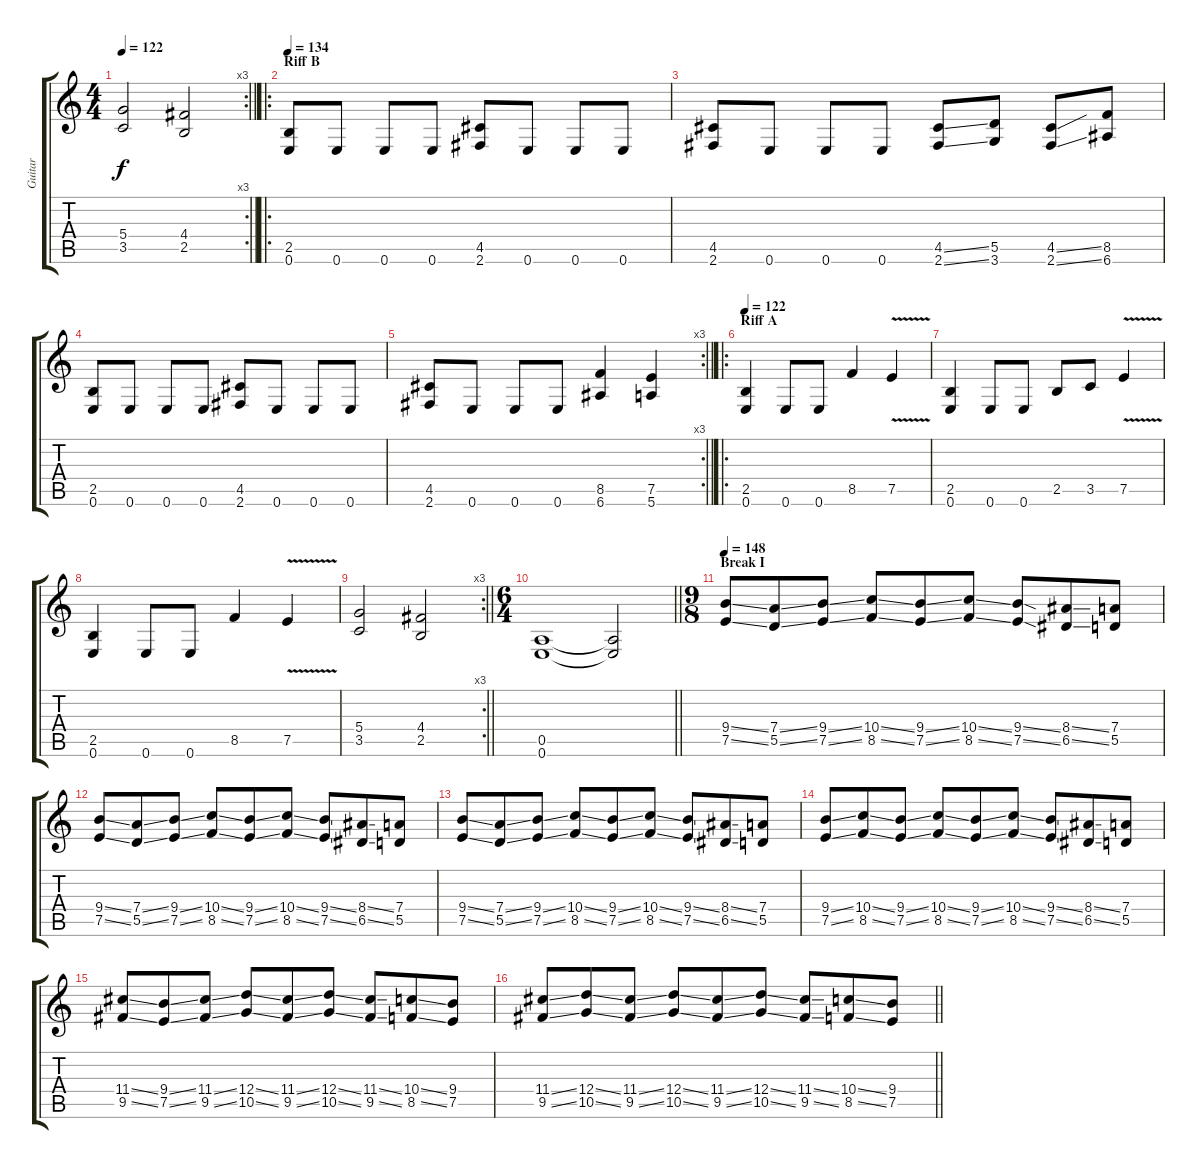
\track ("Guitar" "Guitar") {instrument distortionguitar}
\staff {score tabs}
\tuning (E4 B3 G3 D3 A2 E2) {hide}
\rc 3
\ts (4 4)
\tempo 122
\clef g2
\barLineRight lightlight
\ks c
(5.4 3.5).2{dy f} (4.4 2.5).2 |
\ro
\section ("" "Riff B")
\tempo 134
(2.5 0.6).8 0.6.8 0.6.8 0.6.8 (4.5 2.6).8 0.6.8 0.6.8 0.6.8 |
(4.5 2.6).8 0.6.8 0.6.8 0.6.8 (4.5{ss} 2.6{ss}).8 (5.5 3.6).8 (4.5{ss} 2.6{ss}).8 (8.5 6.6).8 |
(2.5 0.6).8 0.6.8 0.6.8 0.6.8 (4.5 2.6).8 0.6.8 0.6.8 0.6.8 |
\rc 3
\barLineRight lightlight
(4.5 2.6).8 0.6.8 0.6.8 0.6.8 (8.5 6.6).4 (7.5 5.6).4 |
\ro
\section ("" "Riff A")
\tempo 122
(2.5 0.6).4 0.6.8 0.6.8 8.5.4 7.5{v}.4 |
(2.5 0.6).4 0.6.8 0.6.8 2.5.8 3.5.8 7.5{v}.4 |
(2.5 0.6).4 0.6.8 0.6.8 8.5.4 7.5{v}.4 |
\rc 3
\barLineRight lightlight
(5.4 3.5).2 (4.4 2.5).2 |
\ts (6 4)
\barLineRight lightlight
(0.5 0.6).1 (0.5{t} 0.6{t}).2 |
\ts (9 8)
\section ("" "Break I")
\tempo 148
(9.4{ss} 7.5{ss}).8 (7.4{ss} 5.5{ss}).8 (9.4{ss} 7.5{ss}).8 (10.4{ss} 8.5{ss}).8 (9.4{ss} 7.5{ss}).8 (10.4{ss} 8.5{ss}).8 (9.4{ss} 7.5{ss}).8 (8.4{ss} 6.5{ss}).8 (7.4 5.5).8 |
(9.4{ss} 7.5{ss}).8 (7.4{ss} 5.5{ss}).8 (9.4{ss} 7.5{ss}).8 (10.4{ss} 8.5{ss}).8 (9.4{ss} 7.5{ss}).8 (10.4{ss} 8.5{ss}).8 (9.4{ss} 7.5{ss}).8 (8.4{ss} 6.5{ss}).8 (7.4 5.5).8 |
(9.4{ss} 7.5{ss}).8 (7.4{ss} 5.5{ss}).8 (9.4{ss} 7.5{ss}).8 (10.4{ss} 8.5{ss}).8 (9.4{ss} 7.5{ss}).8 (10.4{ss} 8.5{ss}).8 (9.4{ss} 7.5{ss}).8 (8.4{ss} 6.5{ss}).8 (7.4 5.5).8 |
(9.4{ss} 7.5{ss}).8 (10.4{ss} 8.5{ss}).8 (9.4{ss} 7.5{ss}).8 (10.4{ss} 8.5{ss}).8 (9.4{ss} 7.5{ss}).8 (10.4{ss} 8.5{ss}).8 (9.4{ss} 7.5{ss}).8 (8.4{ss} 6.5{ss}).8 (7.4 5.5).8 |
(11.4{ss} 9.5{ss}).8 (9.4{ss} 7.5{ss}).8 (11.4{ss} 9.5{ss}).8 (12.4{ss} 10.5{ss}).8 (11.4{ss} 9.5{ss}).8 (12.4{ss} 10.5{ss}).8 (11.4{ss} 9.5{ss}).8 (10.4{ss} 8.5{ss}).8 (9.4 7.5).8 |
\barLineRight lightlight
(11.4{ss} 9.5{ss}).8 (12.4{ss} 10.5{ss}).8 (11.4{ss} 9.5{ss}).8 (12.4{ss} 10.5{ss}).8 (11.4{ss} 9.5{ss}).8 (12.4{ss} 10.5{ss}).8 (11.4{ss} 9.5{ss}).8 (10.4{ss} 8.5{ss}).8 (9.4 7.5).8
